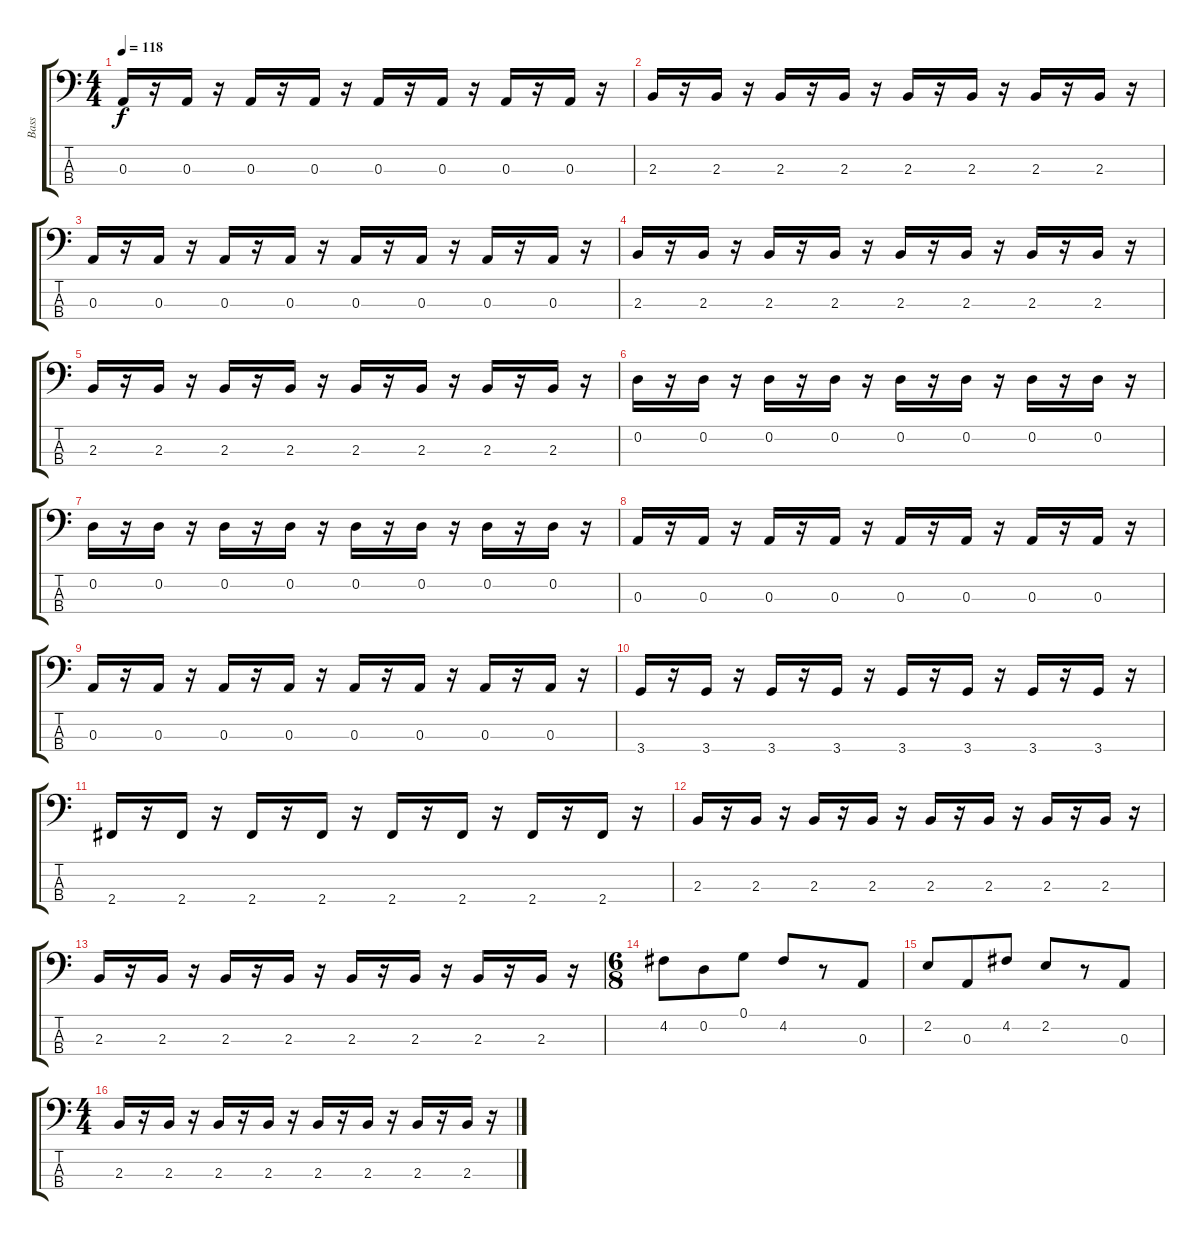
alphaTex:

\track ("Bass" "Bass") {instrument electricbassfinger}
\staff {score tabs}
\tuning (G2 D2 A1 E1) {hide}
\ts (4 4)
\tempo 118
\clef f4
\ks c
0.3.16{dy f} r.16 0.3.16 r.16 0.3.16 r.16 0.3.16 r.16 0.3.16 r.16 0.3.16 r.16 0.3.16 r.16 0.3.16 r.16 |
2.3.16 r.16 2.3.16 r.16 2.3.16 r.16 2.3.16 r.16 2.3.16 r.16 2.3.16 r.16 2.3.16 r.16 2.3.16 r.16 |
0.3.16 r.16 0.3.16 r.16 0.3.16 r.16 0.3.16 r.16 0.3.16 r.16 0.3.16 r.16 0.3.16 r.16 0.3.16 r.16 |
2.3.16 r.16 2.3.16 r.16 2.3.16 r.16 2.3.16 r.16 2.3.16 r.16 2.3.16 r.16 2.3.16 r.16 2.3.16 r.16 |
2.3.16 r.16 2.3.16 r.16 2.3.16 r.16 2.3.16 r.16 2.3.16 r.16 2.3.16 r.16 2.3.16 r.16 2.3.16 r.16 |
0.2.16 r.16 0.2.16 r.16 0.2.16 r.16 0.2.16 r.16 0.2.16 r.16 0.2.16 r.16 0.2.16 r.16 0.2.16 r.16 |
0.2.16 r.16 0.2.16 r.16 0.2.16 r.16 0.2.16 r.16 0.2.16 r.16 0.2.16 r.16 0.2.16 r.16 0.2.16 r.16 |
0.3.16 r.16 0.3.16 r.16 0.3.16 r.16 0.3.16 r.16 0.3.16 r.16 0.3.16 r.16 0.3.16 r.16 0.3.16 r.16 |
0.3.16 r.16 0.3.16 r.16 0.3.16 r.16 0.3.16 r.16 0.3.16 r.16 0.3.16 r.16 0.3.16 r.16 0.3.16 r.16 |
3.4.16 r.16 3.4.16 r.16 3.4.16 r.16 3.4.16 r.16 3.4.16 r.16 3.4.16 r.16 3.4.16 r.16 3.4.16 r.16 |
2.4.16 r.16 2.4.16 r.16 2.4.16 r.16 2.4.16 r.16 2.4.16 r.16 2.4.16 r.16 2.4.16 r.16 2.4.16 r.16 |
2.3.16 r.16 2.3.16 r.16 2.3.16 r.16 2.3.16 r.16 2.3.16 r.16 2.3.16 r.16 2.3.16 r.16 2.3.16 r.16 |
2.3.16 r.16 2.3.16 r.16 2.3.16 r.16 2.3.16 r.16 2.3.16 r.16 2.3.16 r.16 2.3.16 r.16 2.3.16 r.16 |
\ts (6 8)
4.2.8 0.2.8 0.1.8 4.2.8 r.8 0.3.8 |
2.2.8 0.3.8 4.2.8 2.2.8 r.8 0.3.8 |
\ts (4 4)
2.3.16 r.16 2.3.16 r.16 2.3.16 r.16 2.3.16 r.16 2.3.16 r.16 2.3.16 r.16 2.3.16 r.16 2.3.16 r.16
